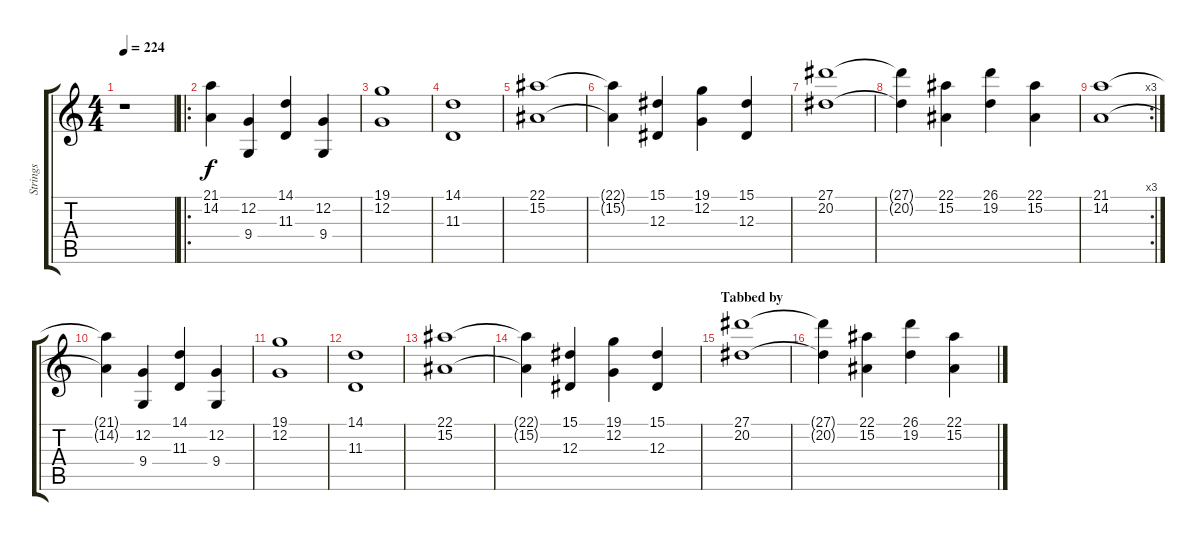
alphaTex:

\track ("Strings" "Strings") {instrument stringensemble1}
\staff {score tabs}
\tuning (C4 G3 Eb3 Bb2 F2 C2) {hide}
\ts (4 4)
\tempo 224
\clef g2
\ks c
r.1{dy f} |
\ro
(21.1 14.2).4 (12.2 9.4).4 (14.1 11.3).4 (12.2 9.4).4 |
(19.1 12.2).1 |
(14.1 11.3).1 |
(22.1 15.2).1 |
(22.1{t} 15.2{t}).4 (15.1 12.3).4 (19.1 12.2).4 (15.1 12.3).4 |
(27.1 20.2).1 |
(27.1{t} 20.2{t}).4 (22.1 15.2).4 (26.1 19.2).4 (22.1 15.2).4 |
\rc 3
(21.1 14.2).1 |
(21.1{t} 14.2{t}).4 (12.2 9.4).4 (14.1 11.3).4 (12.2 9.4).4 |
(19.1 12.2).1 |
(14.1 11.3).1 |
(22.1 15.2).1 |
(22.1{t} 15.2{t}).4 (15.1 12.3).4 (19.1 12.2).4 (15.1 12.3).4 |
\section ("" "Tabbed by")
(27.1 20.2).1 |
(27.1{t} 20.2{t}).4 (22.1 15.2).4 (26.1 19.2).4 (22.1 15.2).4
